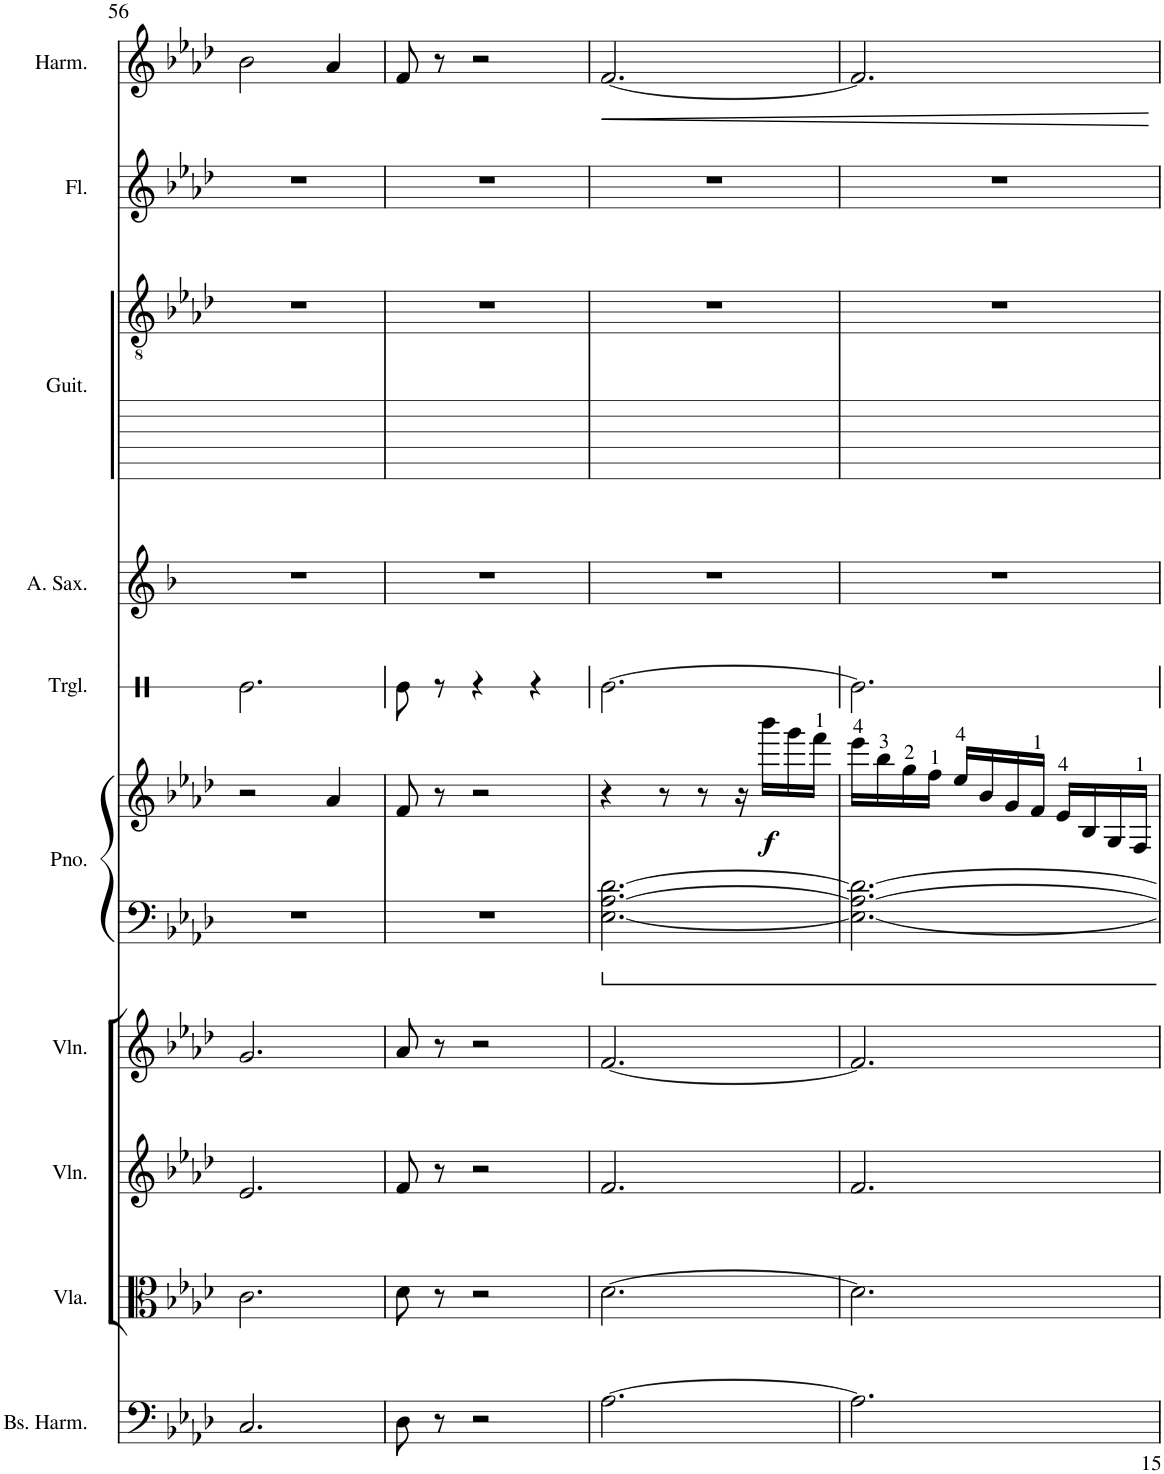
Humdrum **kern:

**kern	**kern	**kern	**kern	**kern	**kern	**dynam	**kern	**kern	**kern	**kern	**kern	**kern	**dynam
*part10	*part9	*part8	*part7	*part6	*part6	*part6	*part5	*part4	*part3	*part3	*part2	*part1	*part1
*staff12	*staff11	*staff10	*staff9	*staff8	*staff7	*staff7/8	*staff6	*staff5	*staff4	*staff3	*staff2	*staff1	*staff1
*I"Bass Harmonica	*I"Viola	*I"Violin	*I"Violin	*I"Piano	*	*	*I"Triangle	*I"Alto Saxophone	*I"Guitar	*	*I"Flute	*I"Harmonica	*
*I'Bs. Harm.	*I'Vla.	*I'Vln.	*I'Vln.	*I'Pno.	*	*	*I'Trgl.	*I'A. Sax.	*I'Guit.	*	*I'Fl.	*I'Harm.	*
!!LO:PB:g=z
*clefF4	*clefC3	*clefG2	*clefG2	*clefF4	*clefG2	*	*clefX	*clefG2	*	*clefGv2	*clefG2	*clefG2	*
*	*	*	*	*	*	*	*	*Trd5c9	*	*	*	*	*
*k[b-e-a-d-]	*k[b-e-a-d-]	*k[b-e-a-d-]	*k[b-e-a-d-]	*k[b-e-a-d-]	*k[b-e-a-d-]	*	*k[b-e-a-d-]	*k[b-]	*k[b-e-a-d-]	*k[b-e-a-d-]	*k[b-e-a-d-]	*k[b-e-a-d-]	*
*M3/4	*M3/4	*M3/4	*M3/4	*M3/4	*M3/4	*	*M3/4	*M3/4	*M3/4	*M3/4	*M3/4	*M3/4	*
=56	=56	=56	=56	=56	=56	=56	=56	=56	=56	=56	=56	=56	=56
2.C/	2.c\	2.e-/	2.g/	2.r	2r	.	2.Re\	2.r	2.r	2.r	2.r	2b-\	.
.	.	.	.	.	4a-/	.	.	.	.	.	.	4a-/	.
=57	=57	=57	=57	=57	=57	=57	=57	=57	=57	=57	=57	=57	=57
8D-\	8d-\	8f/	8a-/	2.r	8f/	.	8Re\	2.r	2.r	2.r	2.r	8f/	.
8r	8r	8r	8r	.	8r	.	8r	.	.	.	.	8r	.
2r	2r	2r	2r	.	2r	.	4r	.	.	.	.	2r	.
.	.	.	.	.	.	.	4r	.	.	.	.	.	.
=58	=58	=58	=58	=58	=58	=58	=58	=58	=58	=58	=58	=58	=58
!	!	!	!	!	!	!	!	!	!	!	!	!	!LO:HP:b
[2.A-\	[2.d-\	2.f/	[2.f/	[2.E-\ [2.A-\ [2.d-\	4r	.	[2.Re\	2.r	2.r	2.r	2.r	[2.f/	<
.	.	.	.	.	8r	.	.	.	.	.	.	.	.
.	.	.	.	.	8r	.	.	.	.	.	.	.	.
.	.	.	.	.	16r	.	.	.	.	.	.	.	.
!	!	!	!	!	!	!LO:DY:b	!	!	!	!	!	!	!
.	.	.	.	.	16bbb-\LL	f	.	.	.	.	.	.	.
.	.	.	.	.	16ggg\	.	.	.	.	.	.	.	.
.	.	.	.	.	16fff\JJ	.	.	.	.	.	.	.	.
=59	=59	=59	=59	=59	=59	=59	=59	=59	=59	=59	=59	=59	=59
2.A-\]	2.d-\]	2.f/	2.f/]	2.E-\_ 2.A-\_ 2.d-\_	16eee-\LL	.	2.Re\]	2.r	2.r	2.r	2.r	2.f/]	.
.	.	.	.	.	16bb-\	.	.	.	.	.	.	.	.
.	.	.	.	.	16gg\	.	.	.	.	.	.	.	.
.	.	.	.	.	16ff\JJ	.	.	.	.	.	.	.	.
.	.	.	.	.	16ee-/LL	.	.	.	.	.	.	.	.
.	.	.	.	.	16b-/	.	.	.	.	.	.	.	.
.	.	.	.	.	16g/	.	.	.	.	.	.	.	.
.	.	.	.	.	16f/JJ	.	.	.	.	.	.	.	.
.	.	.	.	.	16e-/LL	.	.	.	.	.	.	.	.
.	.	.	.	.	16B-/	.	.	.	.	.	.	.	.
.	.	.	.	.	16G/	.	.	.	.	.	.	.	.
.	.	.	.	.	16F/JJ	.	.	.	.	.	.	.	.
.	.	.	.	.	.	.	.	.	.	.	.	.	[
=	=	=	=	=	=	=	=	=	=	=	=	=	=
*-	*-	*-	*-	*-	*-	*-	*-	*-	*-	*-	*-	*-	*-
